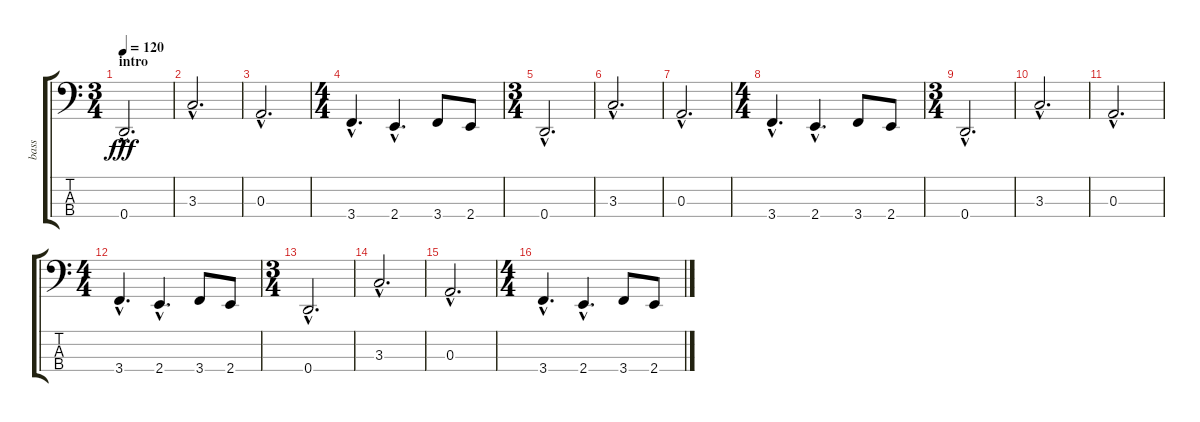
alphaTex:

\track ("bass" "bass") {instrument electricbassfinger}
\staff {score tabs}
\tuning (G2 D2 A1 D1) {hide}
\ts (3 4)
\section ("" "intro")
\tempo 120
\clef f4
\ks c
0.4{hac}.2{d dy fff instrument electricbassfinger} |
3.3{hac}.2{d} |
0.3{hac}.2{d} |
\ts (4 4)
3.4{hac}.4{d} 2.4{hac}.4{d} 3.4.8 2.4.8 |
\ts (3 4)
0.4{hac}.2{d} |
3.3{hac}.2{d} |
0.3{hac}.2{d} |
\ts (4 4)
3.4{hac}.4{d} 2.4{hac}.4{d} 3.4.8 2.4.8 |
\ts (3 4)
0.4{hac}.2{d} |
3.3{hac}.2{d} |
0.3{hac}.2{d} |
\ts (4 4)
3.4{hac}.4{d} 2.4{hac}.4{d} 3.4.8 2.4.8 |
\ts (3 4)
0.4{hac}.2{d} |
3.3{hac}.2{d} |
0.3{hac}.2{d} |
\ts (4 4)
3.4{hac}.4{d} 2.4{hac}.4{d} 3.4.8 2.4.8
